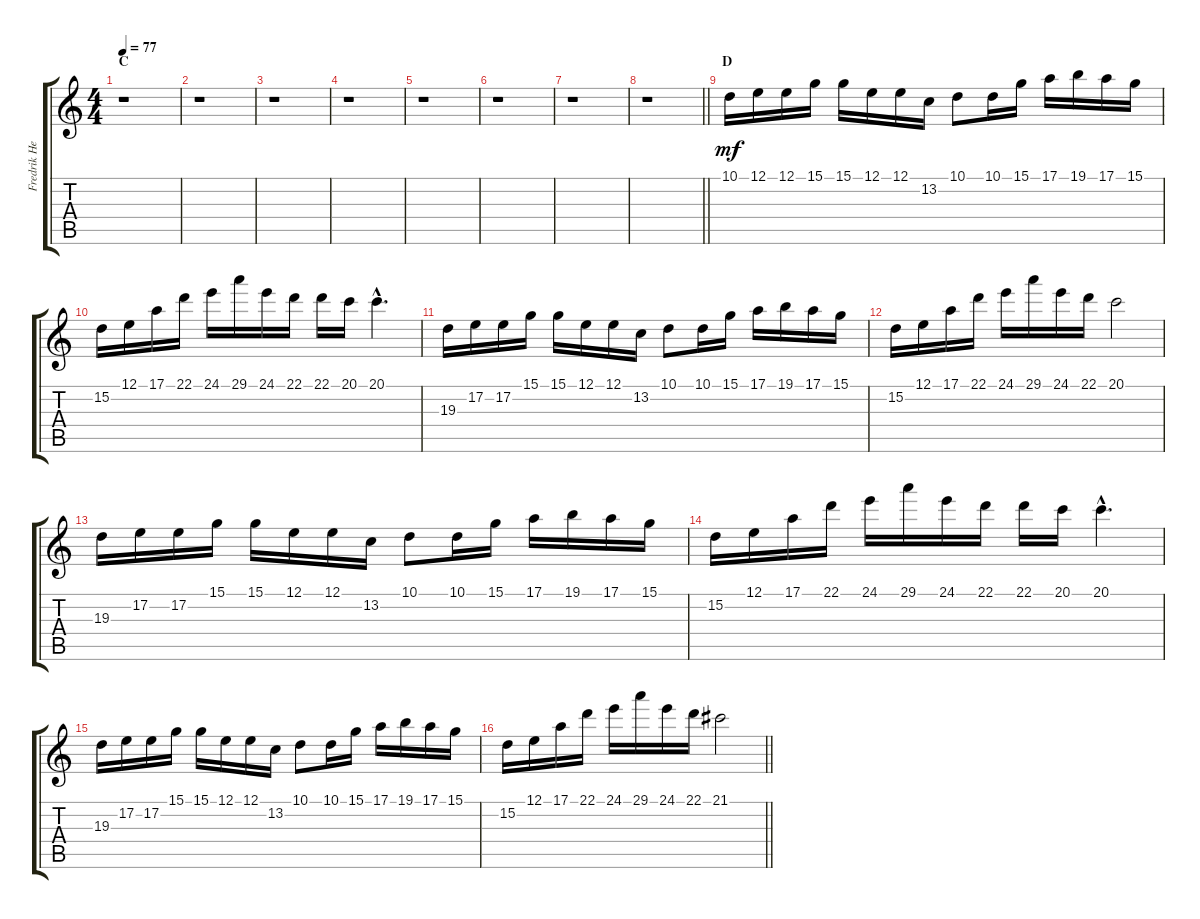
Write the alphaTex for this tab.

\track ("Fredrik Hermansson - keys" "Fredrik He") {instrument acousticgrandpiano}
\staff {score tabs}
\tuning (E4 B3 G3 D3 A2 E2) {hide}
\ts (4 4)
\section ("" "C")
\tempo 77
\clef g2
\ks c
r.1{dy mf} |
r.1 |
r.1 |
r.1 |
r.1 |
r.1 |
r.1 |
\barLineRight lightlight
r.1 |
\section ("" "D")
10.1.16{instrument acousticgrandpiano} 12.1.16 12.1.16 15.1.16 15.1.16 12.1.16 12.1.16 13.2.16 10.1.8 10.1.16 15.1.16 17.1.16 19.1.16 17.1.16 15.1.16 |
15.2.16 12.1.16 17.1.16 22.1.16 24.1.16 29.1.16 24.1.16 22.1.16 22.1.16 20.1.16 20.1{hac}.4{d} |
19.3.16 17.2.16 17.2.16 15.1.16 15.1.16 12.1.16 12.1.16 13.2.16 10.1.8 10.1.16 15.1.16 17.1.16 19.1.16 17.1.16 15.1.16 |
15.2.16 12.1.16 17.1.16 22.1.16 24.1.16 29.1.16 24.1.16 22.1.16 20.1.2 |
19.3.16 17.2.16 17.2.16 15.1.16 15.1.16 12.1.16 12.1.16 13.2.16 10.1.8 10.1.16 15.1.16 17.1.16 19.1.16 17.1.16 15.1.16 |
15.2.16 12.1.16 17.1.16 22.1.16 24.1.16 29.1.16 24.1.16 22.1.16 22.1.16 20.1.16 20.1{hac}.4{d} |
19.3.16 17.2.16 17.2.16 15.1.16 15.1.16 12.1.16 12.1.16 13.2.16 10.1.8 10.1.16 15.1.16 17.1.16 19.1.16 17.1.16 15.1.16 |
\barLineRight lightlight
15.2.16 12.1.16 17.1.16 22.1.16 24.1.16 29.1.16 24.1.16 22.1.16 21.1.2
